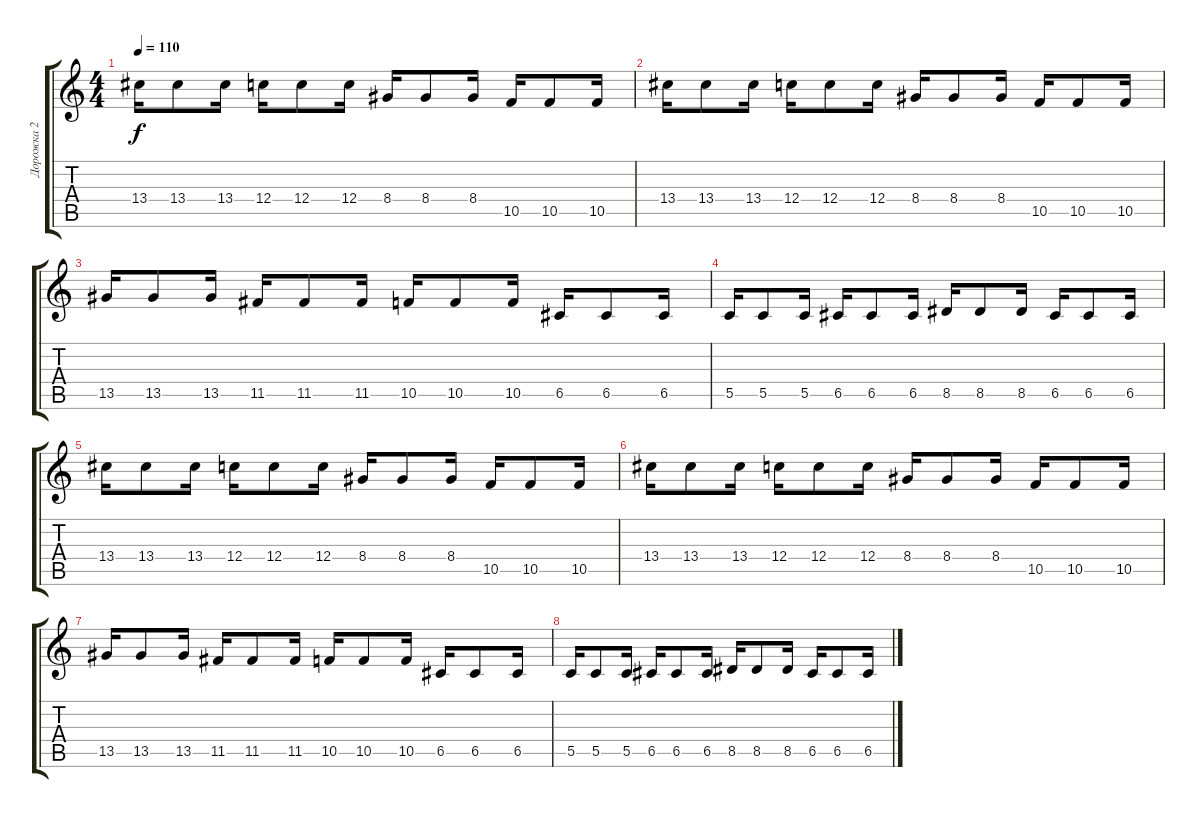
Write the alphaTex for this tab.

\track ("Дорожка 2" "Дорожка 2") {instrument overdrivenguitar}
\staff {score tabs}
\tuning (D4 A3 F3 C3 G2 D2) {hide}
\ts (4 4)
\tempo 110
\clef g2
\ks c
13.4.16{dy f} 13.4.8 13.4.16 12.4.16 12.4.8 12.4.16 8.4.16 8.4.8 8.4.16 10.5.16 10.5.8 10.5.16 |
13.4.16 13.4.8 13.4.16 12.4.16 12.4.8 12.4.16 8.4.16 8.4.8 8.4.16 10.5.16 10.5.8 10.5.16 |
13.5.16 13.5.8 13.5.16 11.5.16 11.5.8 11.5.16 10.5.16 10.5.8 10.5.16 6.5.16 6.5.8 6.5.16 |
5.5.16 5.5.8 5.5.16 6.5.16 6.5.8 6.5.16 8.5.16 8.5.8 8.5.16 6.5.16 6.5.8 6.5.16 |
13.4.16 13.4.8 13.4.16 12.4.16 12.4.8 12.4.16 8.4.16 8.4.8 8.4.16 10.5.16 10.5.8 10.5.16 |
13.4.16 13.4.8 13.4.16 12.4.16 12.4.8 12.4.16 8.4.16 8.4.8 8.4.16 10.5.16 10.5.8 10.5.16 |
13.5.16 13.5.8 13.5.16 11.5.16 11.5.8 11.5.16 10.5.16 10.5.8 10.5.16 6.5.16 6.5.8 6.5.16 |
5.5.16 5.5.8 5.5.16 6.5.16 6.5.8 6.5.16 8.5.16 8.5.8 8.5.16 6.5.16 6.5.8 6.5.16
